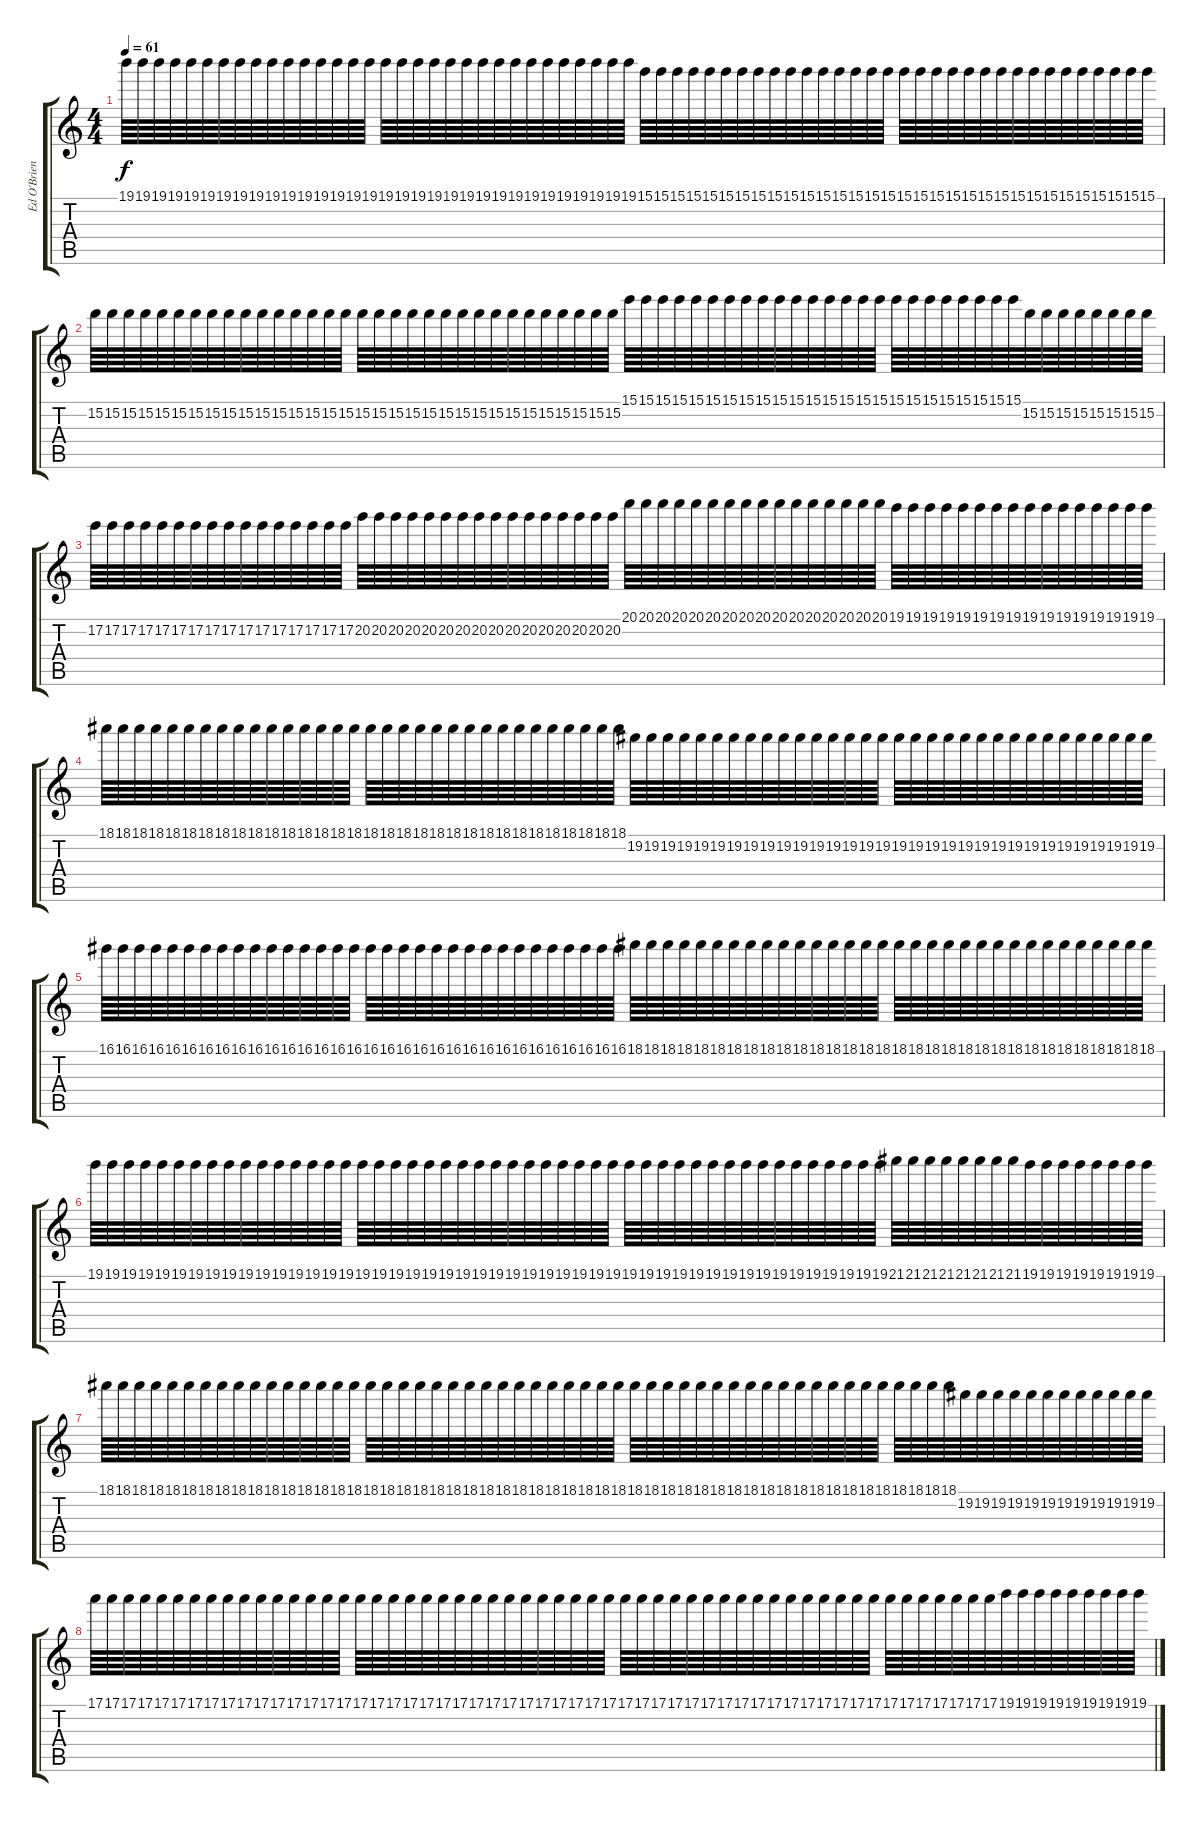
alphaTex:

\track ("Ed O'Brien" "Ed O'Brien") {instrument electricguitarclean}
\staff {score tabs}
\tuning (E4 B3 G3 D3 A2 E2) {hide}
\ts (4 4)
\tempo 61
\clef g2
\ks c
19.1.64{dy f} 19.1.64 19.1.64 19.1.64 19.1.64 19.1.64 19.1.64 19.1.64 19.1.64 19.1.64 19.1.64 19.1.64 19.1.64 19.1.64 19.1.64 19.1.64 19.1.64 19.1.64 19.1.64 19.1.64 19.1.64 19.1.64 19.1.64 19.1.64 19.1.64 19.1.64 19.1.64 19.1.64 19.1.64 19.1.64 19.1.64 19.1.64 15.1.64 15.1.64 15.1.64 15.1.64 15.1.64 15.1.64 15.1.64 15.1.64 15.1.64 15.1.64 15.1.64 15.1.64 15.1.64 15.1.64 15.1.64 15.1.64 15.1.64 15.1.64 15.1.64 15.1.64 15.1.64 15.1.64 15.1.64 15.1.64 15.1.64 15.1.64 15.1.64 15.1.64 15.1.64 15.1.64 15.1.64 15.1.64 |
15.2.64 15.2.64 15.2.64 15.2.64 15.2.64 15.2.64 15.2.64 15.2.64 15.2.64 15.2.64 15.2.64 15.2.64 15.2.64 15.2.64 15.2.64 15.2.64 15.2.64 15.2.64 15.2.64 15.2.64 15.2.64 15.2.64 15.2.64 15.2.64 15.2.64 15.2.64 15.2.64 15.2.64 15.2.64 15.2.64 15.2.64 15.2.64 15.1.64 15.1.64 15.1.64 15.1.64 15.1.64 15.1.64 15.1.64 15.1.64 15.1.64 15.1.64 15.1.64 15.1.64 15.1.64 15.1.64 15.1.64 15.1.64 15.1.64 15.1.64 15.1.64 15.1.64 15.1.64 15.1.64 15.1.64 15.1.64 15.2.64 15.2.64 15.2.64 15.2.64 15.2.64 15.2.64 15.2.64 15.2.64 |
17.2.64 17.2.64 17.2.64 17.2.64 17.2.64 17.2.64 17.2.64 17.2.64 17.2.64 17.2.64 17.2.64 17.2.64 17.2.64 17.2.64 17.2.64 17.2.64 20.2.64 20.2.64 20.2.64 20.2.64 20.2.64 20.2.64 20.2.64 20.2.64 20.2.64 20.2.64 20.2.64 20.2.64 20.2.64 20.2.64 20.2.64 20.2.64 20.1.64 20.1.64 20.1.64 20.1.64 20.1.64 20.1.64 20.1.64 20.1.64 20.1.64 20.1.64 20.1.64 20.1.64 20.1.64 20.1.64 20.1.64 20.1.64 19.1.64 19.1.64 19.1.64 19.1.64 19.1.64 19.1.64 19.1.64 19.1.64 19.1.64 19.1.64 19.1.64 19.1.64 19.1.64 19.1.64 19.1.64 19.1.64 |
18.1.64 18.1.64 18.1.64 18.1.64 18.1.64 18.1.64 18.1.64 18.1.64 18.1.64 18.1.64 18.1.64 18.1.64 18.1.64 18.1.64 18.1.64 18.1.64 18.1.64 18.1.64 18.1.64 18.1.64 18.1.64 18.1.64 18.1.64 18.1.64 18.1.64 18.1.64 18.1.64 18.1.64 18.1.64 18.1.64 18.1.64 18.1.64 19.2.64 19.2.64 19.2.64 19.2.64 19.2.64 19.2.64 19.2.64 19.2.64 19.2.64 19.2.64 19.2.64 19.2.64 19.2.64 19.2.64 19.2.64 19.2.64 19.2.64 19.2.64 19.2.64 19.2.64 19.2.64 19.2.64 19.2.64 19.2.64 19.2.64 19.2.64 19.2.64 19.2.64 19.2.64 19.2.64 19.2.64 19.2.64 |
16.1.64 16.1.64 16.1.64 16.1.64 16.1.64 16.1.64 16.1.64 16.1.64 16.1.64 16.1.64 16.1.64 16.1.64 16.1.64 16.1.64 16.1.64 16.1.64 16.1.64 16.1.64 16.1.64 16.1.64 16.1.64 16.1.64 16.1.64 16.1.64 16.1.64 16.1.64 16.1.64 16.1.64 16.1.64 16.1.64 16.1.64 16.1.64 18.1.64 18.1.64 18.1.64 18.1.64 18.1.64 18.1.64 18.1.64 18.1.64 18.1.64 18.1.64 18.1.64 18.1.64 18.1.64 18.1.64 18.1.64 18.1.64 18.1.64 18.1.64 18.1.64 18.1.64 18.1.64 18.1.64 18.1.64 18.1.64 18.1.64 18.1.64 18.1.64 18.1.64 18.1.64 18.1.64 18.1.64 18.1.64 |
19.1.64 19.1.64 19.1.64 19.1.64 19.1.64 19.1.64 19.1.64 19.1.64 19.1.64 19.1.64 19.1.64 19.1.64 19.1.64 19.1.64 19.1.64 19.1.64 19.1.64 19.1.64 19.1.64 19.1.64 19.1.64 19.1.64 19.1.64 19.1.64 19.1.64 19.1.64 19.1.64 19.1.64 19.1.64 19.1.64 19.1.64 19.1.64 19.1.64 19.1.64 19.1.64 19.1.64 19.1.64 19.1.64 19.1.64 19.1.64 19.1.64 19.1.64 19.1.64 19.1.64 19.1.64 19.1.64 19.1.64 19.1.64 21.1.64 21.1.64 21.1.64 21.1.64 21.1.64 21.1.64 21.1.64 21.1.64 19.1.64 19.1.64 19.1.64 19.1.64 19.1.64 19.1.64 19.1.64 19.1.64 |
18.1.64 18.1.64 18.1.64 18.1.64 18.1.64 18.1.64 18.1.64 18.1.64 18.1.64 18.1.64 18.1.64 18.1.64 18.1.64 18.1.64 18.1.64 18.1.64 18.1.64 18.1.64 18.1.64 18.1.64 18.1.64 18.1.64 18.1.64 18.1.64 18.1.64 18.1.64 18.1.64 18.1.64 18.1.64 18.1.64 18.1.64 18.1.64 18.1.64 18.1.64 18.1.64 18.1.64 18.1.64 18.1.64 18.1.64 18.1.64 18.1.64 18.1.64 18.1.64 18.1.64 18.1.64 18.1.64 18.1.64 18.1.64 18.1.64 18.1.64 18.1.64 18.1.64 19.2.64 19.2.64 19.2.64 19.2.64 19.2.64 19.2.64 19.2.64 19.2.64 19.2.64 19.2.64 19.2.64 19.2.64 |
17.1.64 17.1.64 17.1.64 17.1.64 17.1.64 17.1.64 17.1.64 17.1.64 17.1.64 17.1.64 17.1.64 17.1.64 17.1.64 17.1.64 17.1.64 17.1.64 17.1.64 17.1.64 17.1.64 17.1.64 17.1.64 17.1.64 17.1.64 17.1.64 17.1.64 17.1.64 17.1.64 17.1.64 17.1.64 17.1.64 17.1.64 17.1.64 17.1.64 17.1.64 17.1.64 17.1.64 17.1.64 17.1.64 17.1.64 17.1.64 17.1.64 17.1.64 17.1.64 17.1.64 17.1.64 17.1.64 17.1.64 17.1.64 17.1.64 17.1.64 17.1.64 17.1.64 17.1.64 17.1.64 17.1.64 19.1.64 19.1.64 19.1.64 19.1.64 19.1.64 19.1.64 19.1.64 19.1.64 19.1.64
